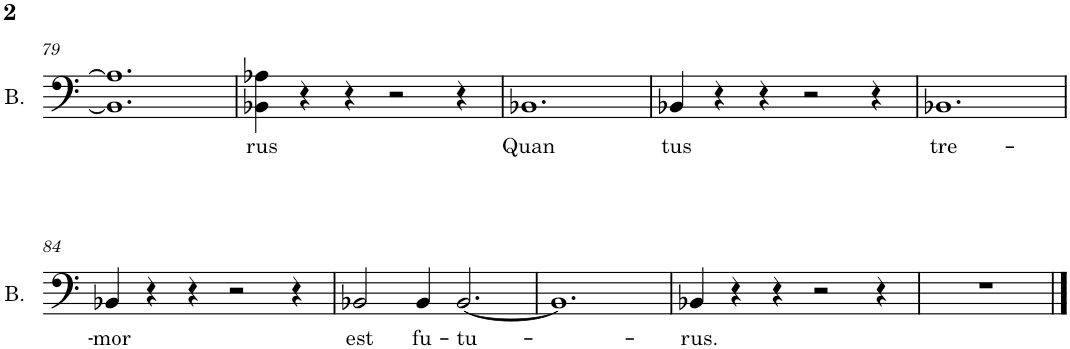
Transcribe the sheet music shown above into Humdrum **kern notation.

**kern	**text
*part1	*part1
*staff1	*staff1
*I"Bass	*
*I'B.	*
!!LO:PB:g=z
*clefF4	*
*k[]	*
*M6/4	*
=79	=79
1.BB-] 1.A-]	.
=80	=80
!	!LO:LY:b
4BB-X\ 4A-X\	rus
4r	.
4r	.
2r	.
4r	.
=81	=81
!	!LO:LY:b
1.BB-X	Quan
=82	=82
!	!LO:LY:b
4BB-X/	tus
4r	.
4r	.
2r	.
4r	.
=83	=83
!	!LO:LY:b
1.BB-X	tre-
!!LO:LB:g=z
=84	=84
!	!LO:LY:b
4BB-X/	-mor
4r	.
4r	.
2r	.
4r	.
=85	=85
!	!LO:LY:b
2BB-X/	est
!	!LO:LY:b
4BB-/	fu-
!	!LO:LY:b
[2.BB-/	-tu-
=86	=86
1.BB-]	.
=87	=87
!	!LO:LY:b
4BB-X/	-rus.
4r	.
4r	.
2r	.
4r	.
=88	=88
1.r	.
==	==
*-	*-
